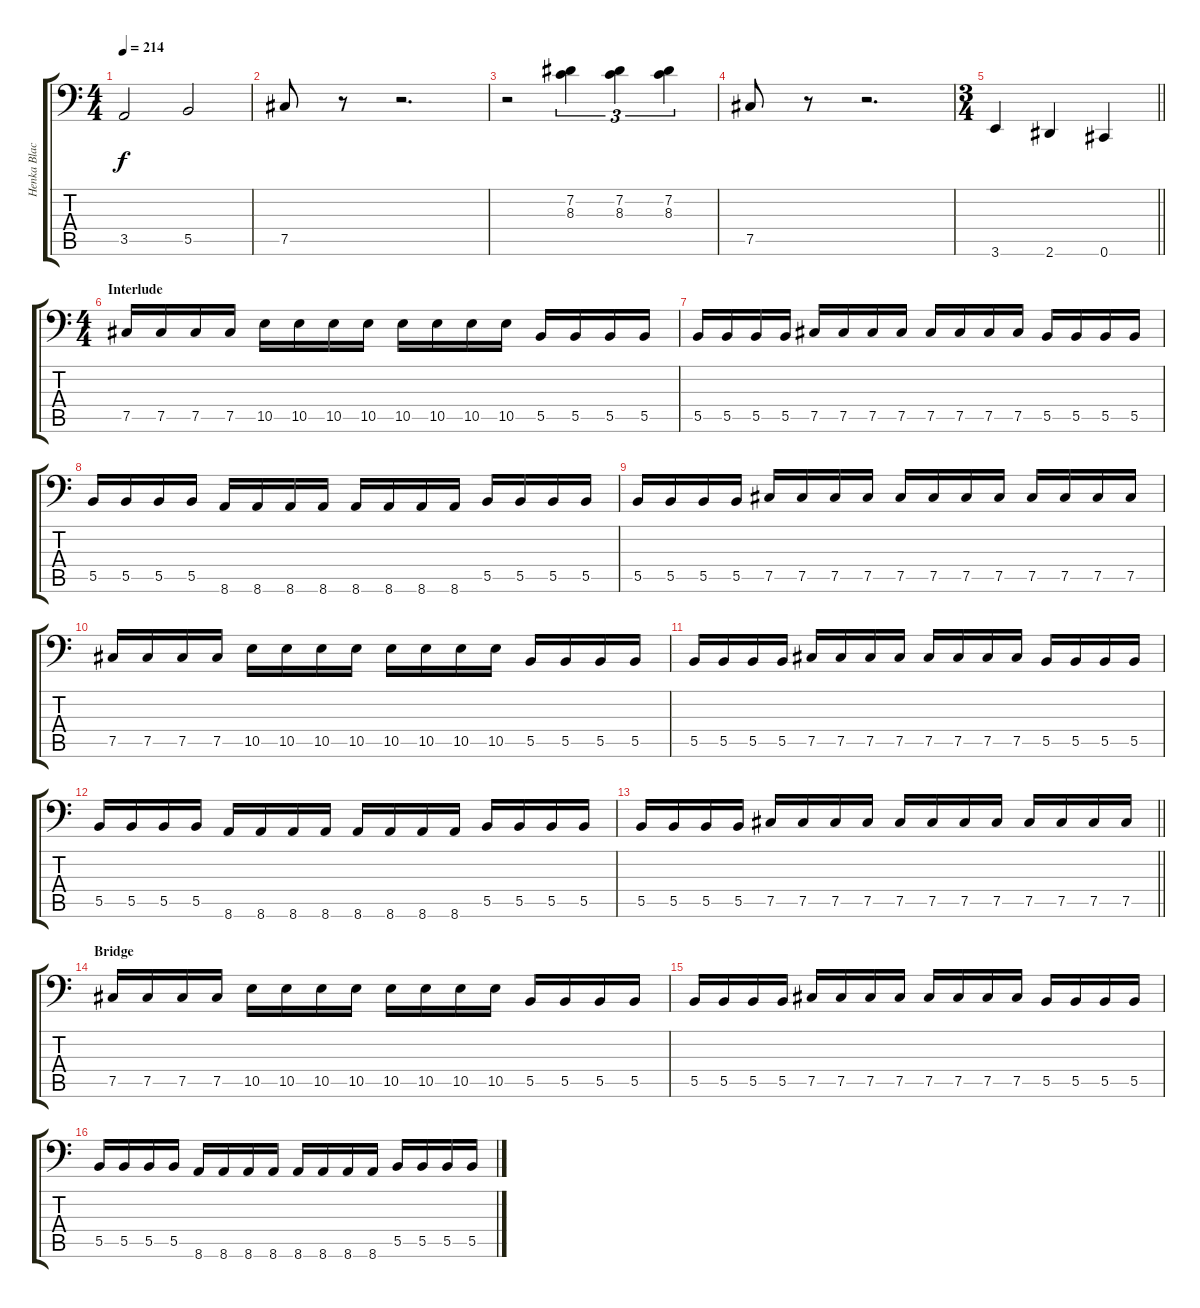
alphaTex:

\track ("Henka Blacksmith" "Henka Blac") {instrument electricbasspick}
\staff {score tabs}
\tuning (Db3 Ab2 E2 B1 Gb1 Db1) {hide}
\ts (4 4)
\tempo 214
\clef f4
\ks c
3.5.2{dy f} 5.5.2 |
7.5.8 r.8 r.2{d} |
r.2 (7.2 8.3).4{tu (3 2)} (7.2 8.3).4{tu (3 2)} (7.2 8.3).4{tu (3 2)} |
7.5.8 r.8 r.2{d} |
\ts (3 4)
\barLineRight lightlight
3.6.4 2.6.4 0.6.4 |
\ts (4 4)
\section ("" "Interlude")
7.5.16 7.5.16 7.5.16 7.5.16 10.5.16 10.5.16 10.5.16 10.5.16 10.5.16 10.5.16 10.5.16 10.5.16 5.5.16 5.5.16 5.5.16 5.5.16 |
5.5.16 5.5.16 5.5.16 5.5.16 7.5.16 7.5.16 7.5.16 7.5.16 7.5.16 7.5.16 7.5.16 7.5.16 5.5.16 5.5.16 5.5.16 5.5.16 |
5.5.16 5.5.16 5.5.16 5.5.16 8.6.16 8.6.16 8.6.16 8.6.16 8.6.16 8.6.16 8.6.16 8.6.16 5.5.16 5.5.16 5.5.16 5.5.16 |
5.5.16 5.5.16 5.5.16 5.5.16 7.5.16 7.5.16 7.5.16 7.5.16 7.5.16 7.5.16 7.5.16 7.5.16 7.5.16 7.5.16 7.5.16 7.5.16 |
7.5.16 7.5.16 7.5.16 7.5.16 10.5.16 10.5.16 10.5.16 10.5.16 10.5.16 10.5.16 10.5.16 10.5.16 5.5.16 5.5.16 5.5.16 5.5.16 |
5.5.16 5.5.16 5.5.16 5.5.16 7.5.16 7.5.16 7.5.16 7.5.16 7.5.16 7.5.16 7.5.16 7.5.16 5.5.16 5.5.16 5.5.16 5.5.16 |
5.5.16 5.5.16 5.5.16 5.5.16 8.6.16 8.6.16 8.6.16 8.6.16 8.6.16 8.6.16 8.6.16 8.6.16 5.5.16 5.5.16 5.5.16 5.5.16 |
\barLineRight lightlight
5.5.16 5.5.16 5.5.16 5.5.16 7.5.16 7.5.16 7.5.16 7.5.16 7.5.16 7.5.16 7.5.16 7.5.16 7.5.16 7.5.16 7.5.16 7.5.16 |
\section ("" "Bridge")
7.5.16 7.5.16 7.5.16 7.5.16 10.5.16 10.5.16 10.5.16 10.5.16 10.5.16 10.5.16 10.5.16 10.5.16 5.5.16 5.5.16 5.5.16 5.5.16 |
5.5.16 5.5.16 5.5.16 5.5.16 7.5.16 7.5.16 7.5.16 7.5.16 7.5.16 7.5.16 7.5.16 7.5.16 5.5.16 5.5.16 5.5.16 5.5.16 |
5.5.16 5.5.16 5.5.16 5.5.16 8.6.16 8.6.16 8.6.16 8.6.16 8.6.16 8.6.16 8.6.16 8.6.16 5.5.16 5.5.16 5.5.16 5.5.16
